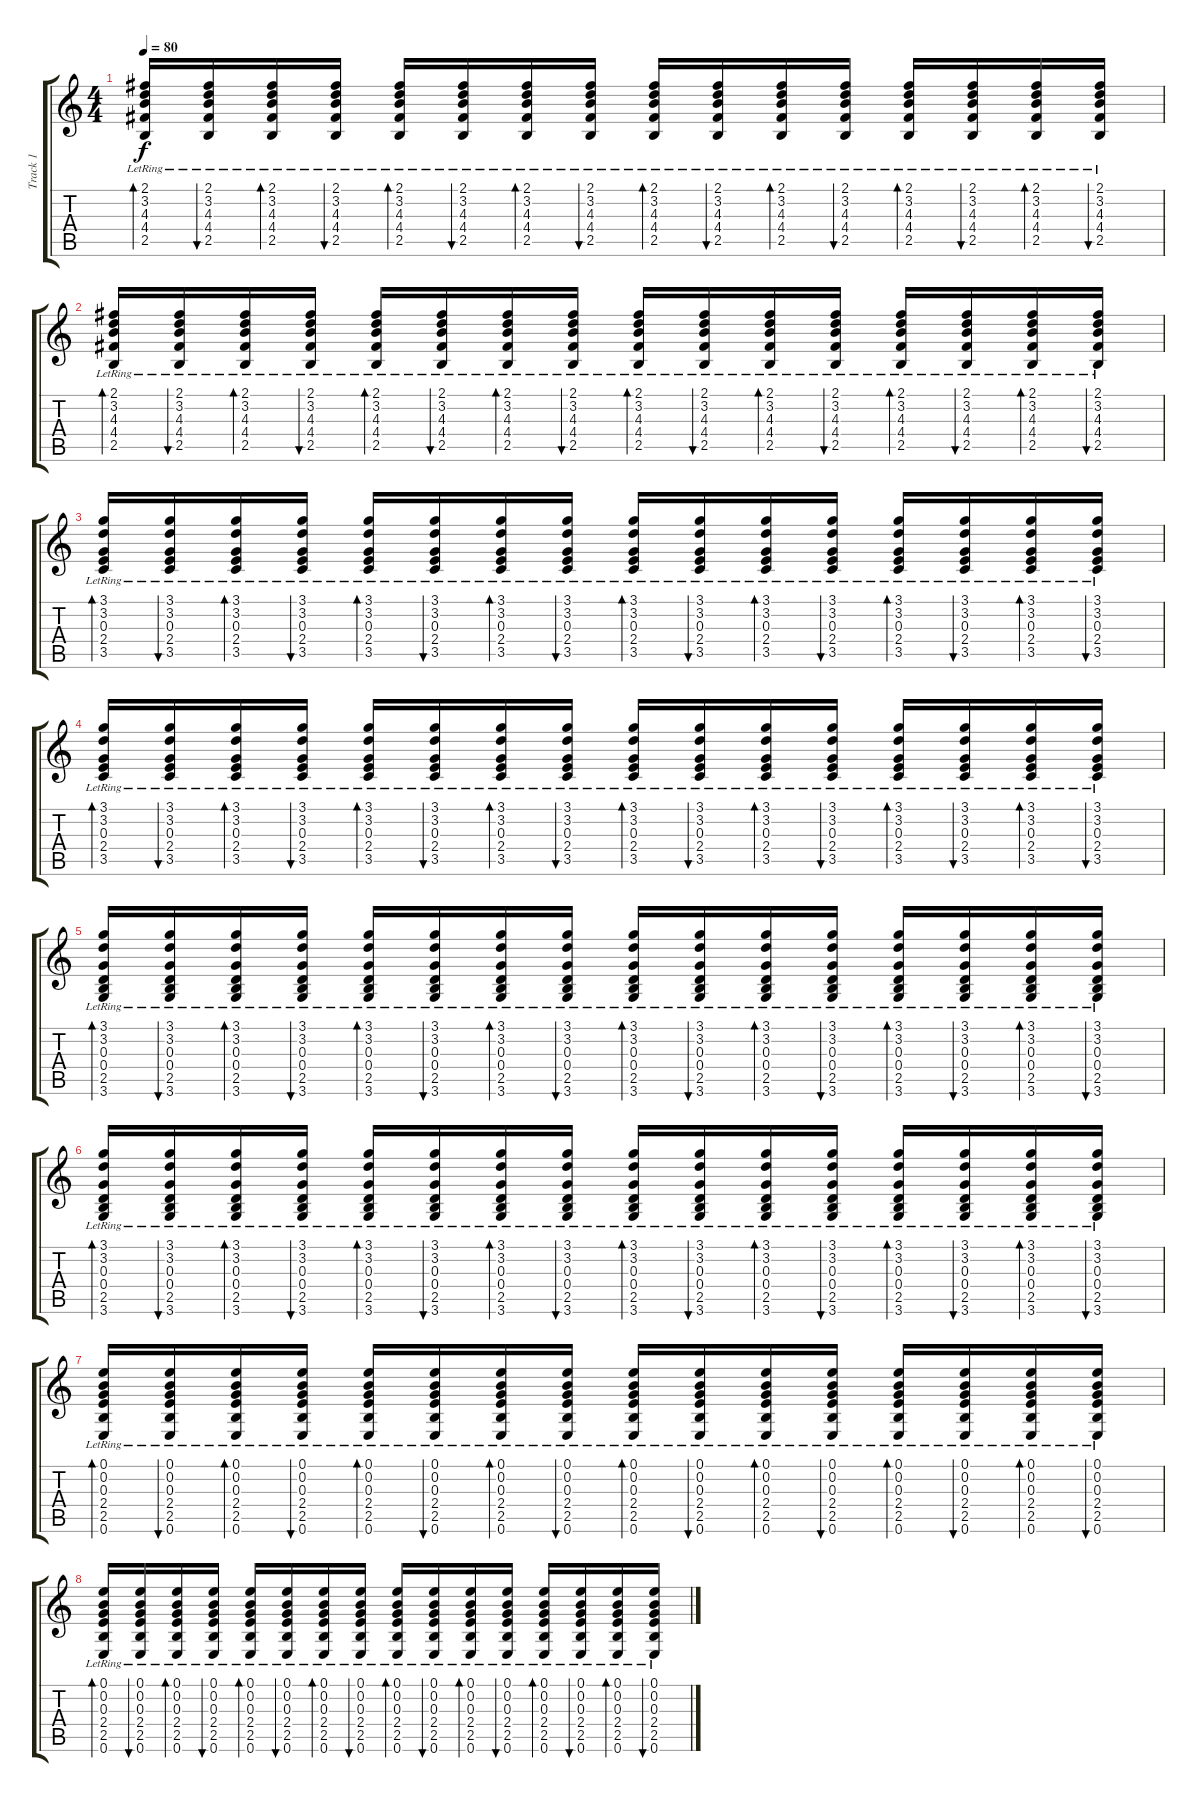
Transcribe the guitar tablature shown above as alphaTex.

\track ("Track 1" "Track 1") {instrument acousticguitarsteel}
\staff {score tabs}
\tuning (E4 B3 G3 D3 A2 E2) {hide}
\ts (4 4)
\tempo 80
\clef g2
\ks c
(2.1{lr} 3.2{lr} 4.3{lr} 4.4{lr} 2.5{lr}).16{bd 30 dy f} (2.1{lr} 3.2{lr} 4.3{lr} 4.4{lr} 2.5{lr}).16{bu 60} (2.1{lr} 3.2{lr} 4.3{lr} 4.4{lr} 2.5{lr}).16{bd 30} (2.1{lr} 3.2{lr} 4.3{lr} 4.4{lr} 2.5{lr}).16{bu 30} (2.1{lr} 3.2{lr} 4.3{lr} 4.4{lr} 2.5{lr}).16{bd 60} (2.1{lr} 3.2{lr} 4.3{lr} 4.4{lr} 2.5{lr}).16{bu 60} (2.1{lr} 3.2{lr} 4.3{lr} 4.4{lr} 2.5{lr}).16{bd 30} (2.1{lr} 3.2{lr} 4.3{lr} 4.4{lr} 2.5{lr}).16{bu 60} (2.1{lr} 3.2{lr} 4.3{lr} 4.4{lr} 2.5{lr}).16{bd 30} (2.1{lr} 3.2{lr} 4.3{lr} 4.4{lr} 2.5{lr}).16{bu 60} (2.1{lr} 3.2{lr} 4.3{lr} 4.4{lr} 2.5{lr}).16{bd 30} (2.1{lr} 3.2{lr} 4.3{lr} 4.4{lr} 2.5{lr}).16{bu 30} (2.1{lr} 3.2{lr} 4.3{lr} 4.4{lr} 2.5{lr}).16{bd 60} (2.1{lr} 3.2{lr} 4.3{lr} 4.4{lr} 2.5{lr}).16{bu 60} (2.1{lr} 3.2{lr} 4.3{lr} 4.4{lr} 2.5{lr}).16{bd 30} (2.1{lr} 3.2{lr} 4.3{lr} 4.4{lr} 2.5{lr}).16{bu 60} |
(2.1{lr} 3.2{lr} 4.3{lr} 4.4{lr} 2.5{lr}).16{bd 30} (2.1{lr} 3.2{lr} 4.3{lr} 4.4{lr} 2.5{lr}).16{bu 60} (2.1{lr} 3.2{lr} 4.3{lr} 4.4{lr} 2.5{lr}).16{bd 30} (2.1{lr} 3.2{lr} 4.3{lr} 4.4{lr} 2.5{lr}).16{bu 30} (2.1{lr} 3.2{lr} 4.3{lr} 4.4{lr} 2.5{lr}).16{bd 60} (2.1{lr} 3.2{lr} 4.3{lr} 4.4{lr} 2.5{lr}).16{bu 60} (2.1{lr} 3.2{lr} 4.3{lr} 4.4{lr} 2.5{lr}).16{bd 30} (2.1{lr} 3.2{lr} 4.3{lr} 4.4{lr} 2.5{lr}).16{bu 60} (2.1{lr} 3.2{lr} 4.3{lr} 4.4{lr} 2.5{lr}).16{bd 30} (2.1{lr} 3.2{lr} 4.3{lr} 4.4{lr} 2.5{lr}).16{bu 60} (2.1{lr} 3.2{lr} 4.3{lr} 4.4{lr} 2.5{lr}).16{bd 30} (2.1{lr} 3.2{lr} 4.3{lr} 4.4{lr} 2.5{lr}).16{bu 30} (2.1{lr} 3.2{lr} 4.3{lr} 4.4{lr} 2.5{lr}).16{bd 60} (2.1{lr} 3.2{lr} 4.3{lr} 4.4{lr} 2.5{lr}).16{bu 60} (2.1{lr} 3.2{lr} 4.3{lr} 4.4{lr} 2.5{lr}).16{bd 30} (2.1{lr} 3.2{lr} 4.3{lr} 4.4{lr} 2.5{lr}).16{bu 60} |
(3.1{lr} 3.2{lr} 0.3{lr} 2.4{lr} 3.5{lr}).16{bd 30} (3.1{lr} 3.2{lr} 0.3{lr} 2.4{lr} 3.5{lr}).16{bu 60} (3.1{lr} 3.2{lr} 0.3{lr} 2.4{lr} 3.5{lr}).16{bd 30} (3.1{lr} 3.2{lr} 0.3{lr} 2.4{lr} 3.5{lr}).16{bu 30} (3.1{lr} 3.2{lr} 0.3{lr} 2.4{lr} 3.5{lr}).16{bd 60} (3.1{lr} 3.2{lr} 0.3{lr} 2.4{lr} 3.5{lr}).16{bu 60} (3.1{lr} 3.2{lr} 0.3{lr} 2.4{lr} 3.5{lr}).16{bd 30} (3.1{lr} 3.2{lr} 0.3{lr} 2.4{lr} 3.5{lr}).16{bu 60} (3.1{lr} 3.2{lr} 0.3{lr} 2.4{lr} 3.5{lr}).16{bd 30} (3.1{lr} 3.2{lr} 0.3{lr} 2.4{lr} 3.5{lr}).16{bu 60} (3.1{lr} 3.2{lr} 0.3{lr} 2.4{lr} 3.5{lr}).16{bd 30} (3.1{lr} 3.2{lr} 0.3{lr} 2.4{lr} 3.5{lr}).16{bu 30} (3.1{lr} 3.2{lr} 0.3{lr} 2.4{lr} 3.5{lr}).16{bd 60} (3.1{lr} 3.2{lr} 0.3{lr} 2.4{lr} 3.5{lr}).16{bu 60} (3.1{lr} 3.2{lr} 0.3{lr} 2.4{lr} 3.5{lr}).16{bd 30} (3.1{lr} 3.2{lr} 0.3{lr} 2.4{lr} 3.5{lr}).16{bu 60} |
(3.1{lr} 3.2{lr} 0.3{lr} 2.4{lr} 3.5{lr}).16{bd 30} (3.1{lr} 3.2{lr} 0.3{lr} 2.4{lr} 3.5{lr}).16{bu 60} (3.1{lr} 3.2{lr} 0.3{lr} 2.4{lr} 3.5{lr}).16{bd 30} (3.1{lr} 3.2{lr} 0.3{lr} 2.4{lr} 3.5{lr}).16{bu 30} (3.1{lr} 3.2{lr} 0.3{lr} 2.4{lr} 3.5{lr}).16{bd 60} (3.1{lr} 3.2{lr} 0.3{lr} 2.4{lr} 3.5{lr}).16{bu 60} (3.1{lr} 3.2{lr} 0.3{lr} 2.4{lr} 3.5{lr}).16{bd 30} (3.1{lr} 3.2{lr} 0.3{lr} 2.4{lr} 3.5{lr}).16{bu 60} (3.1{lr} 3.2{lr} 0.3{lr} 2.4{lr} 3.5{lr}).16{bd 30} (3.1{lr} 3.2{lr} 0.3{lr} 2.4{lr} 3.5{lr}).16{bu 60} (3.1{lr} 3.2{lr} 0.3{lr} 2.4{lr} 3.5{lr}).16{bd 30} (3.1{lr} 3.2{lr} 0.3{lr} 2.4{lr} 3.5{lr}).16{bu 30} (3.1{lr} 3.2{lr} 0.3{lr} 2.4{lr} 3.5{lr}).16{bd 60} (3.1{lr} 3.2{lr} 0.3{lr} 2.4{lr} 3.5{lr}).16{bu 60} (3.1{lr} 3.2{lr} 0.3{lr} 2.4{lr} 3.5{lr}).16{bd 30} (3.1{lr} 3.2{lr} 0.3{lr} 2.4{lr} 3.5{lr}).16{bu 60} |
(3.1{lr} 3.2{lr} 0.3{lr} 0.4{lr} 2.5{lr} 3.6{lr}).16{bd 30} (3.1{lr} 3.2{lr} 0.3{lr} 0.4{lr} 2.5{lr} 3.6{lr}).16{bu 60} (3.1{lr} 3.2{lr} 0.3{lr} 0.4{lr} 2.5{lr} 3.6{lr}).16{bd 30} (3.1{lr} 3.2{lr} 0.3{lr} 0.4{lr} 2.5{lr} 3.6{lr}).16{bu 30} (3.1{lr} 3.2{lr} 0.3{lr} 0.4{lr} 2.5{lr} 3.6{lr}).16{bd 60} (3.1{lr} 3.2{lr} 0.3{lr} 0.4{lr} 2.5{lr} 3.6{lr}).16{bu 60} (3.1{lr} 3.2{lr} 0.3{lr} 0.4{lr} 2.5{lr} 3.6{lr}).16{bd 30} (3.1{lr} 3.2{lr} 0.3{lr} 0.4{lr} 2.5{lr} 3.6{lr}).16{bu 60} (3.1{lr} 3.2{lr} 0.3{lr} 0.4{lr} 2.5{lr} 3.6{lr}).16{bd 30} (3.1{lr} 3.2{lr} 0.3{lr} 0.4{lr} 2.5{lr} 3.6{lr}).16{bu 60} (3.1{lr} 3.2{lr} 0.3{lr} 0.4{lr} 2.5{lr} 3.6{lr}).16{bd 30} (3.1{lr} 3.2{lr} 0.3{lr} 0.4{lr} 2.5{lr} 3.6{lr}).16{bu 30} (3.1{lr} 3.2{lr} 0.3{lr} 0.4{lr} 2.5{lr} 3.6{lr}).16{bd 60} (3.1{lr} 3.2{lr} 0.3{lr} 0.4{lr} 2.5{lr} 3.6{lr}).16{bu 60} (3.1{lr} 3.2{lr} 0.3{lr} 0.4{lr} 2.5{lr} 3.6{lr}).16{bd 30} (3.1{lr} 3.2{lr} 0.3{lr} 0.4{lr} 2.5{lr} 3.6{lr}).16{bu 60} |
(3.1{lr} 3.2{lr} 0.3{lr} 0.4{lr} 2.5{lr} 3.6{lr}).16{bd 30} (3.1{lr} 3.2{lr} 0.3{lr} 0.4{lr} 2.5{lr} 3.6{lr}).16{bu 60} (3.1{lr} 3.2{lr} 0.3{lr} 0.4{lr} 2.5{lr} 3.6{lr}).16{bd 30} (3.1{lr} 3.2{lr} 0.3{lr} 0.4{lr} 2.5{lr} 3.6{lr}).16{bu 30} (3.1{lr} 3.2{lr} 0.3{lr} 0.4{lr} 2.5{lr} 3.6{lr}).16{bd 60} (3.1{lr} 3.2{lr} 0.3{lr} 0.4{lr} 2.5{lr} 3.6{lr}).16{bu 60} (3.1{lr} 3.2{lr} 0.3{lr} 0.4{lr} 2.5{lr} 3.6{lr}).16{bd 30} (3.1{lr} 3.2{lr} 0.3{lr} 0.4{lr} 2.5{lr} 3.6{lr}).16{bu 60} (3.1{lr} 3.2{lr} 0.3{lr} 0.4{lr} 2.5{lr} 3.6{lr}).16{bd 30} (3.1{lr} 3.2{lr} 0.3{lr} 0.4{lr} 2.5{lr} 3.6{lr}).16{bu 60} (3.1{lr} 3.2{lr} 0.3{lr} 0.4{lr} 2.5{lr} 3.6{lr}).16{bd 30} (3.1{lr} 3.2{lr} 0.3{lr} 0.4{lr} 2.5{lr} 3.6{lr}).16{bu 30} (3.1{lr} 3.2{lr} 0.3{lr} 0.4{lr} 2.5{lr} 3.6{lr}).16{bd 60} (3.1{lr} 3.2{lr} 0.3{lr} 0.4{lr} 2.5{lr} 3.6{lr}).16{bu 60} (3.1{lr} 3.2{lr} 0.3{lr} 0.4{lr} 2.5{lr} 3.6{lr}).16{bd 30} (3.1{lr} 3.2{lr} 0.3{lr} 0.4{lr} 2.5{lr} 3.6{lr}).16{bu 60} |
(0.1{lr} 0.2{lr} 0.3{lr} 2.4{lr} 2.5{lr} 0.6{lr}).16{bd 30} (0.1{lr} 0.2{lr} 0.3{lr} 2.4{lr} 2.5{lr} 0.6{lr}).16{bu 60} (0.1{lr} 0.2{lr} 0.3{lr} 2.4{lr} 2.5{lr} 0.6{lr}).16{bd 30} (0.1{lr} 0.2{lr} 0.3{lr} 2.4{lr} 2.5{lr} 0.6{lr}).16{bu 30} (0.1{lr} 0.2{lr} 0.3{lr} 2.4{lr} 2.5{lr} 0.6{lr}).16{bd 60} (0.1{lr} 0.2{lr} 0.3{lr} 2.4{lr} 2.5{lr} 0.6{lr}).16{bu 60} (0.1{lr} 0.2{lr} 0.3{lr} 2.4{lr} 2.5{lr} 0.6{lr}).16{bd 30} (0.1{lr} 0.2{lr} 0.3{lr} 2.4{lr} 2.5{lr} 0.6{lr}).16{bu 60} (0.1{lr} 0.2{lr} 0.3{lr} 2.4{lr} 2.5{lr} 0.6{lr}).16{bd 30} (0.1{lr} 0.2{lr} 0.3{lr} 2.4{lr} 2.5{lr} 0.6{lr}).16{bu 60} (0.1{lr} 0.2{lr} 0.3{lr} 2.4{lr} 2.5{lr} 0.6{lr}).16{bd 30} (0.1{lr} 0.2{lr} 0.3{lr} 2.4{lr} 2.5{lr} 0.6{lr}).16{bu 30} (0.1{lr} 0.2{lr} 0.3{lr} 2.4{lr} 2.5{lr} 0.6{lr}).16{bd 60} (0.1{lr} 0.2{lr} 0.3{lr} 2.4{lr} 2.5{lr} 0.6{lr}).16{bu 60} (0.1{lr} 0.2{lr} 0.3{lr} 2.4{lr} 2.5{lr} 0.6{lr}).16{bd 30} (0.1{lr} 0.2{lr} 0.3{lr} 2.4{lr} 2.5{lr} 0.6{lr}).16{bu 60} |
(0.1{lr} 0.2{lr} 0.3{lr} 2.4{lr} 2.5{lr} 0.6{lr}).16{bd 30} (0.1{lr} 0.2{lr} 0.3{lr} 2.4{lr} 2.5{lr} 0.6{lr}).16{bu 60} (0.1{lr} 0.2{lr} 0.3{lr} 2.4{lr} 2.5{lr} 0.6{lr}).16{bd 30} (0.1{lr} 0.2{lr} 0.3{lr} 2.4{lr} 2.5{lr} 0.6{lr}).16{bu 30} (0.1{lr} 0.2{lr} 0.3{lr} 2.4{lr} 2.5{lr} 0.6{lr}).16{bd 60} (0.1{lr} 0.2{lr} 0.3{lr} 2.4{lr} 2.5{lr} 0.6{lr}).16{bu 60} (0.1{lr} 0.2{lr} 0.3{lr} 2.4{lr} 2.5{lr} 0.6{lr}).16{bd 30} (0.1{lr} 0.2{lr} 0.3{lr} 2.4{lr} 2.5{lr} 0.6{lr}).16{bu 60} (0.1{lr} 0.2{lr} 0.3{lr} 2.4{lr} 2.5{lr} 0.6{lr}).16{bd 30} (0.1{lr} 0.2{lr} 0.3{lr} 2.4{lr} 2.5{lr} 0.6{lr}).16{bu 60} (0.1{lr} 0.2{lr} 0.3{lr} 2.4{lr} 2.5{lr} 0.6{lr}).16{bd 30} (0.1{lr} 0.2{lr} 0.3{lr} 2.4{lr} 2.5{lr} 0.6{lr}).16{bu 30} (0.1{lr} 0.2{lr} 0.3{lr} 2.4{lr} 2.5{lr} 0.6{lr}).16{bd 60} (0.1{lr} 0.2{lr} 0.3{lr} 2.4{lr} 2.5{lr} 0.6{lr}).16{bu 60} (0.1{lr} 0.2{lr} 0.3{lr} 2.4{lr} 2.5{lr} 0.6{lr}).16{bd 30} (0.1{lr} 0.2{lr} 0.3{lr} 2.4{lr} 2.5{lr} 0.6{lr}).16{bu 60}
